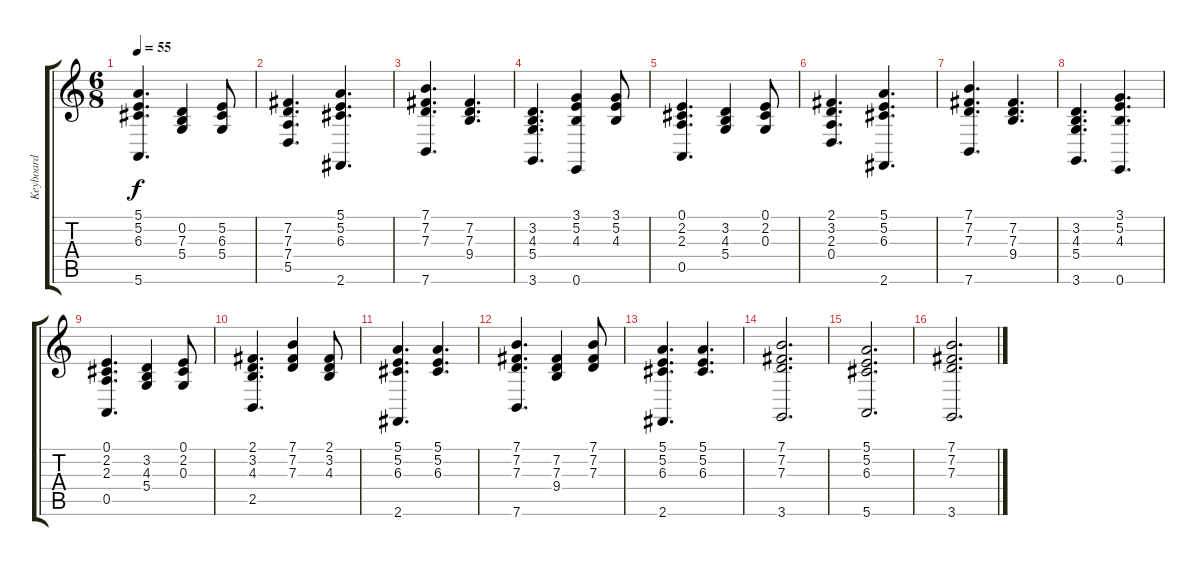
\track ("Keyboard   " "Keyboard  ") {instrument stringensemble1}
\staff {score tabs}
\tuning (E4 B3 G3 D3 A2 E2) {hide}
\ts (6 8)
\tempo 55
\clef g2
\ks c
(5.1 5.2 6.3 5.6).4{d dy f} (0.2 7.3 5.4).4 (5.2 6.3 5.4).8 |
(7.2 7.3 7.4 5.5).4{d} (5.1 5.2 6.3 2.6).4{d} |
(7.1 7.2 7.3 7.6).4{d} (7.2 7.3 9.4).4{d} |
(3.2 4.3 5.4 3.6).4{d} (3.1 5.2 4.3 0.6).4 (3.1 5.2 4.3).8 |
(0.1 2.2 2.3 0.5).4{d} (3.2 4.3 5.4).4 (0.1 2.2 0.3).8 |
(2.1 3.2 2.3 0.4).4{d} (5.1 5.2 6.3 2.6).4{d} |
(7.1 7.2 7.3 7.6).4{d} (7.2 7.3 9.4).4{d} |
(3.2 4.3 5.4 3.6).4{d} (3.1 5.2 4.3 0.6).4{d} |
(0.1 2.2 2.3 0.5).4{d} (3.2 4.3 5.4).4 (0.1 2.2 0.3).8 |
(2.1 3.2 4.3 2.5).4{d} (7.1 7.2 7.3).4 (2.1 3.2 4.3).8 |
(5.1 5.2 6.3 2.6).4{d} (5.1 5.2 6.3).4{d} |
(7.1 7.2 7.3 7.6).4{d} (7.2 7.3 9.4).4 (7.1 7.2 7.3).8 |
(5.1 5.2 6.3 2.6).4{d} (5.1 5.2 6.3).4{d} |
(7.1 7.2 7.3 3.6).2{d} |
(5.1 5.2 6.3 5.6).2{d} |
(7.1 7.2 7.3 3.6).2{d}
